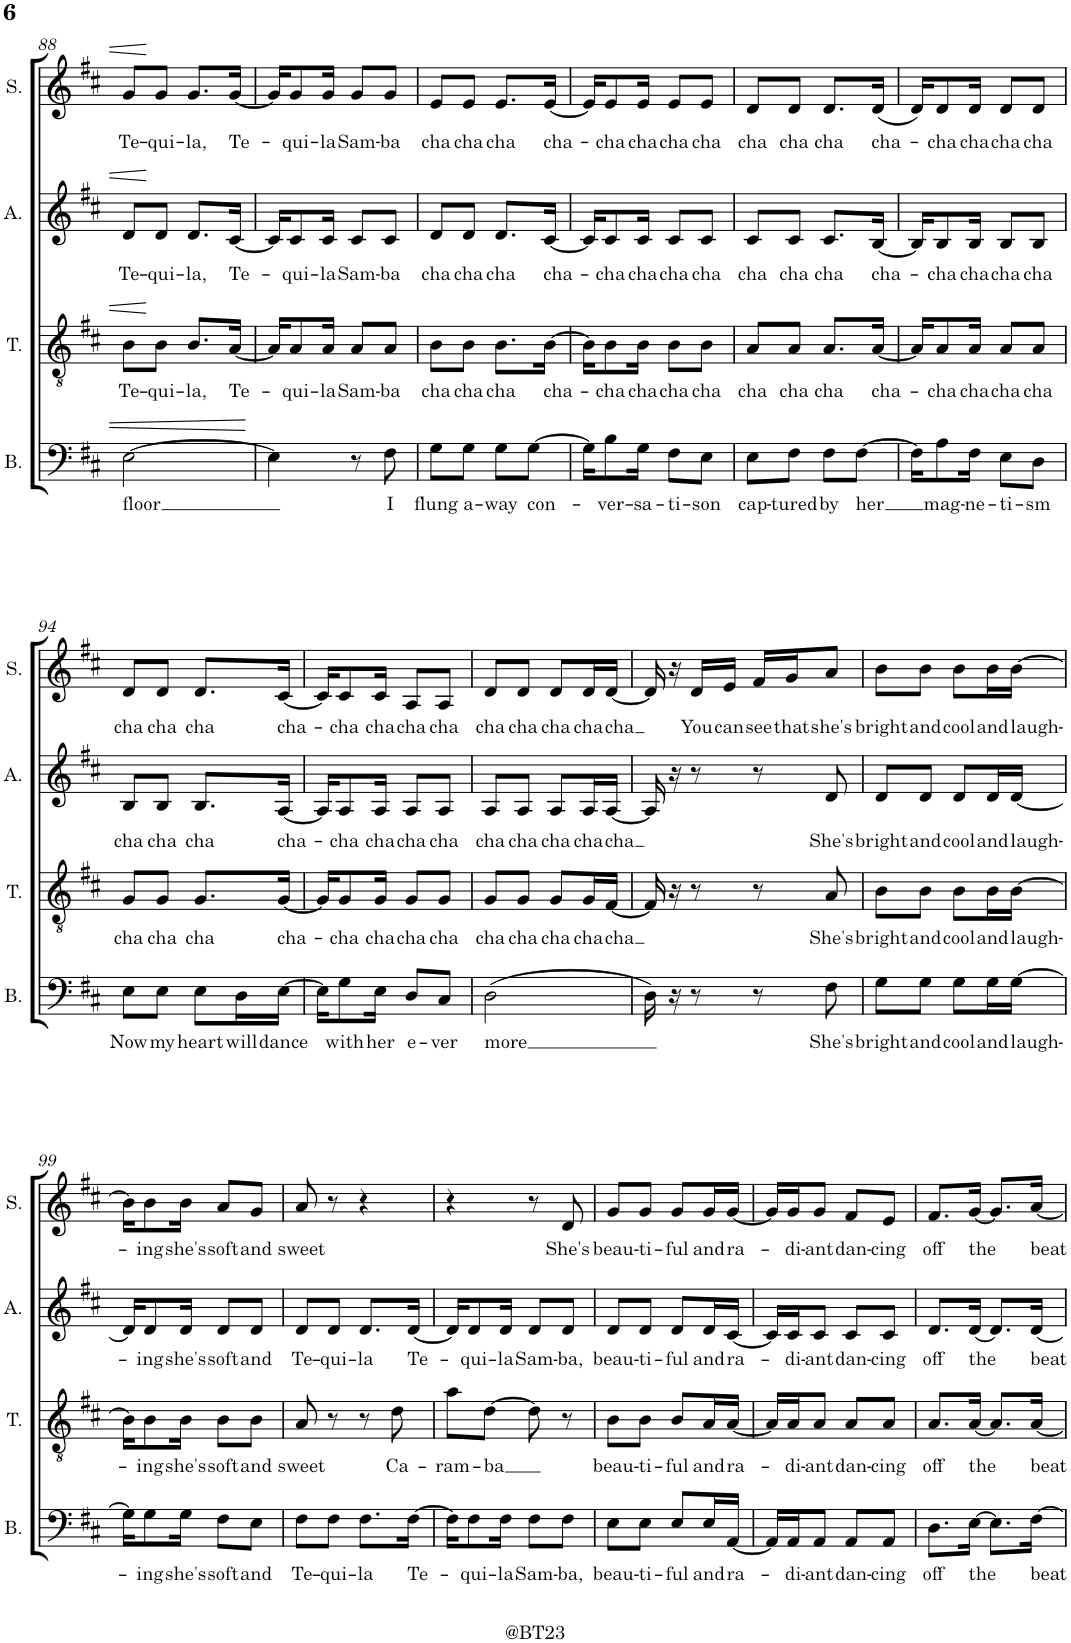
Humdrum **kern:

**kern	**text	**kern	**text	**kern	**text	**kern	**text
*part4	*part4	*part3	*part3	*part2	*part2	*part1	*part1
*staff4	*staff4	*staff3	*staff3	*staff2	*staff2	*staff1	*staff1
*I"Bass	*	*I"Tenor	*	*I"Alto	*	*I"Soprano	*
*I'B.	*	*I'T.	*	*I'A.	*	*I'S.	*
!!LO:PB:g=z
*clefF4	*	*clefGv2	*	*clefG2	*	*clefG2	*
*k[f#c#]	*	*k[f#c#]	*	*k[f#c#]	*	*k[f#c#]	*
*M2/4	*	*M2/4	*	*M2/4	*	*M2/4	*
=88	=88	=88	=88	=88	=88	=88	=88
!	!LO:LY:b	!	!LO:LY:b	!	!LO:LY:b	!	!LO:LY:b
[2E\	floor	8B\L	Te-	8d/L	Te-	8g/L	Te-
!	!	!	!LO:LY:b	!	!LO:LY:b	!	!LO:LY:b
.	.	8B\J	-qui-	8d/J	-qui-	8g/J	-qui-
!	!	!	!LO:LY:b	!	!LO:LY:b	!	!LO:LY:b
.	.	8.B/L	-la,	8.d/L	-la,	8.g/L	-la,
!	!	!	!LO:LY:b	!	!LO:LY:b	!	!LO:LY:b
.	.	[16A/Jk	Te-	[16c#/Jk	Te-	[16g/Jk	Te-
=89	=89	=89	=89	=89	=89	=89	=89
4E\]	.	16A/KL]	.	16c#/KL]	.	16g/KL]	.
!	!	!	!LO:LY:b	!	!LO:LY:b	!	!LO:LY:b
.	.	8A/	-qui-	8c#/	-qui-	8g/	-qui-
!	!	!	!LO:LY:b	!	!LO:LY:b	!	!LO:LY:b
.	.	16A/Jk	-la	16c#/Jk	-la	16g/Jk	-la
!	!	!	!LO:LY:b	!	!LO:LY:b	!	!LO:LY:b
8r	.	8A/L	Sam-	8c#/L	Sam-	8g/L	Sam-
!	!LO:LY:b	!	!LO:LY:b	!	!LO:LY:b	!	!LO:LY:b
8F#\	I	8A/J	-ba	8c#/J	-ba	8g/J	-ba
=90	=90	=90	=90	=90	=90	=90	=90
!	!LO:LY:b	!	!LO:LY:b	!	!LO:LY:b	!	!LO:LY:b
8G\L	flung	8B\L	cha	8d/L	cha	8e/L	cha
!	!LO:LY:b	!	!LO:LY:b	!	!LO:LY:b	!	!LO:LY:b
8G\J	a-	8B\J	cha	8d/J	cha	8e/J	cha
!	!LO:LY:b	!	!LO:LY:b	!	!LO:LY:b	!	!LO:LY:b
8G\L	-way	8.B\L	cha	8.d/L	cha	8.e/L	cha
!	!LO:LY:b	!	!	!	!	!	!
[8G\J	con-	.	.	.	.	.	.
!	!	!	!LO:LY:b	!	!LO:LY:b	!	!LO:LY:b
.	.	[16B\Jk	cha-	[16c#/Jk	cha-	[16e/Jk	cha-
=91	=91	=91	=91	=91	=91	=91	=91
16G\KL]	.	16B\KL]	.	16c#/KL]	.	16e/KL]	.
!	!LO:LY:b	!	!LO:LY:b	!	!LO:LY:b	!	!LO:LY:b
8B\	-ver-	8B\	-cha	8c#/	-cha	8e/	-cha
!	!LO:LY:b	!	!LO:LY:b	!	!LO:LY:b	!	!LO:LY:b
16G\Jk	-sa-	16B\Jk	cha	16c#/Jk	cha	16e/Jk	cha
!	!LO:LY:b	!	!LO:LY:b	!	!LO:LY:b	!	!LO:LY:b
8F#\L	-ti-	8B\L	cha	8c#/L	cha	8e/L	cha
!	!LO:LY:b	!	!LO:LY:b	!	!LO:LY:b	!	!LO:LY:b
8E\J	-son	8B\J	cha	8c#/J	cha	8e/J	cha
=92	=92	=92	=92	=92	=92	=92	=92
!	!LO:LY:b	!	!LO:LY:b	!	!LO:LY:b	!	!LO:LY:b
8E\L	cap-	8A/L	cha	8c#/L	cha	8d/L	cha
!	!LO:LY:b	!	!LO:LY:b	!	!LO:LY:b	!	!LO:LY:b
8F#\J	-tured	8A/J	cha	8c#/J	cha	8d/J	cha
!	!LO:LY:b	!	!LO:LY:b	!	!LO:LY:b	!	!LO:LY:b
8F#\L	by	8.A/L	cha	8.c#/L	cha	8.d/L	cha
!	!LO:LY:b	!	!	!	!	!	!
[8F#\J	her	.	.	.	.	.	.
!	!	!	!LO:LY:b	!	!LO:LY:b	!	!LO:LY:b
.	.	[16A/Jk	cha-	[16B/Jk	cha-	(16d/Jk	cha-
=93	=93	=93	=93	=93	=93	=93	=93
16F#\KL]	.	16A/KL]	.	16B/KL]	.	16d/KL)	.
!	!LO:LY:b	!	!LO:LY:b	!	!LO:LY:b	!	!LO:LY:b
8A\	mag-	8A/	-cha	8B/	-cha	8d/	-cha
!	!LO:LY:b	!	!LO:LY:b	!	!LO:LY:b	!	!LO:LY:b
16F#\Jk	-ne-	16A/Jk	cha	16B/Jk	cha	16d/Jk	cha
!	!LO:LY:b	!	!LO:LY:b	!	!LO:LY:b	!	!LO:LY:b
8E\L	-ti-	8A/L	cha	8B/L	cha	8d/L	cha
!	!LO:LY:b	!	!LO:LY:b	!	!LO:LY:b	!	!LO:LY:b
8D\J	-sm	8A/J	cha	8B/J	cha	8d/J	cha
!!LO:LB:g=z
=94	=94	=94	=94	=94	=94	=94	=94
!	!LO:LY:b	!	!LO:LY:b	!	!LO:LY:b	!	!LO:LY:b
8E\L	Now	8G/L	cha	8B/L	cha	8d/L	cha
!	!LO:LY:b	!	!LO:LY:b	!	!LO:LY:b	!	!LO:LY:b
8E\J	my	8G/J	cha	8B/J	cha	8d/J	cha
!	!LO:LY:b	!	!LO:LY:b	!	!LO:LY:b	!	!LO:LY:b
8E\L	heart	8.G/L	cha	8.B/L	cha	8.d/L	cha
!	!LO:LY:b	!	!	!	!	!	!
16D\L	will	.	.	.	.	.	.
!	!LO:LY:b	!	!LO:LY:b	!	!LO:LY:b	!	!LO:LY:b
[16E\JJ	dance	[16G/Jk	cha-	[16A/Jk	cha-	[16c#/Jk	cha-
=95	=95	=95	=95	=95	=95	=95	=95
16E\KL]	.	16G/KL]	.	16A/KL]	.	16c#/KL]	.
!	!LO:LY:b	!	!LO:LY:b	!	!LO:LY:b	!	!LO:LY:b
8G\	with	8G/	-cha	8A/	-cha	8c#/	-cha
!	!LO:LY:b	!	!LO:LY:b	!	!LO:LY:b	!	!LO:LY:b
16E\Jk	her	16G/Jk	cha	16A/Jk	cha	16c#/Jk	cha
!	!LO:LY:b	!	!LO:LY:b	!	!LO:LY:b	!	!LO:LY:b
8D/L	e-	8G/L	cha	8A/L	cha	8A/L	cha
!	!LO:LY:b	!	!LO:LY:b	!	!LO:LY:b	!	!LO:LY:b
8C#/J	-ver	8G/J	cha	8A/J	cha	8A/J	cha
=96	=96	=96	=96	=96	=96	=96	=96
!	!LO:LY:b	!	!LO:LY:b	!	!LO:LY:b	!	!LO:LY:b
(2D\	more	8G/L	-cha	8A/L	-cha	8d/L	-cha
!	!	!	!LO:LY:b	!	!LO:LY:b	!	!LO:LY:b
.	.	8G/J	cha	8A/J	cha	8d/J	cha
!	!	!	!LO:LY:b	!	!LO:LY:b	!	!LO:LY:b
.	.	8G/L	cha	8A/L	cha	8d/L	cha
!	!	!	!LO:LY:b	!	!LO:LY:b	!	!LO:LY:b
.	.	16G/L	cha	16A/L	cha	16d/L	cha
!	!	!	!LO:LY:b	!	!LO:LY:b	!	!LO:LY:b
.	.	[16F#/JJ	cha	[16A/JJ	cha	[16d/JJ	cha
=97	=97	=97	=97	=97	=97	=97	=97
16D\)	.	16F#/]	.	16A/]	.	16d/]	.
16r	.	16r	.	16r	.	16r	.
!	!	!	!	!	!	!	!LO:LY:b
8r	.	8r	.	8r	.	16d/LL	You
!	!	!	!	!	!	!	!LO:LY:b
.	.	.	.	.	.	16e/JJ	can
!	!	!	!	!	!	!	!LO:LY:b
8r	.	8r	.	8r	.	16f#/LL	see
!	!	!	!	!	!	!	!LO:LY:b
.	.	.	.	.	.	16g/J	that
!	!LO:LY:b	!	!LO:LY:b	!	!LO:LY:b	!	!LO:LY:b
8F#\	She's	8A/	She's	8d/	She's	8a/J	she's
=98	=98	=98	=98	=98	=98	=98	=98
!	!LO:LY:b	!	!LO:LY:b	!	!LO:LY:b	!	!LO:LY:b
8G\L	bright	8B\L	bright	8d/L	bright	8b\L	bright
!	!LO:LY:b	!	!LO:LY:b	!	!LO:LY:b	!	!LO:LY:b
8G\J	and	8B\J	and	8d/J	and	8b\J	and
!	!LO:LY:b	!	!LO:LY:b	!	!LO:LY:b	!	!LO:LY:b
8G\L	cool	8B\L	cool	8d/L	cool	8b\L	cool
!	!LO:LY:b	!	!LO:LY:b	!	!LO:LY:b	!	!LO:LY:b
16G\L	and	16B\L	and	16d/L	and	16b\L	and
!	!LO:LY:b	!	!LO:LY:b	!	!LO:LY:b	!	!LO:LY:b
[16G\JJ	laugh-	[16B\JJ	laugh-	[16d/JJ	laugh-	[16b\JJ	laugh-
!!LO:LB:g=z
=99	=99	=99	=99	=99	=99	=99	=99
16G\KL]	.	16B\KL]	.	16d/KL]	.	16b\KL]	.
!	!LO:LY:b	!	!LO:LY:b	!	!LO:LY:b	!	!LO:LY:b
8G\	-ing	8B\	-ing	8d/	-ing	8b\	-ing
!	!LO:LY:b	!	!LO:LY:b	!	!LO:LY:b	!	!LO:LY:b
16G\Jk	she's	16B\Jk	she's	16d/Jk	she's	16b\Jk	she's
!	!LO:LY:b	!	!LO:LY:b	!	!LO:LY:b	!	!LO:LY:b
8F#\L	soft	8B\L	soft	8d/L	soft	8a/L	soft
!	!LO:LY:b	!	!LO:LY:b	!	!LO:LY:b	!	!LO:LY:b
8E\J	and	8B\J	and	8d/J	and	8g/J	and
=100	=100	=100	=100	=100	=100	=100	=100
!	!LO:LY:b	!	!LO:LY:b	!	!LO:LY:b	!	!LO:LY:b
8F#\L	Te-	8A/	sweet	8d/L	Te-	8a/	sweet
!	!LO:LY:b	!	!	!	!LO:LY:b	!	!
8F#\J	-qui-	8r	.	8d/J	-qui-	8r	.
!	!LO:LY:b	!	!	!	!LO:LY:b	!	!
8.F#\L	-la	8r	.	8.d/L	-la	4r	.
!	!	!	!LO:LY:b	!	!	!	!
.	.	8d\	Ca-	.	.	.	.
!	!LO:LY:b	!	!	!	!LO:LY:b	!	!
[16F#\Jk	Te-	.	.	[16d/Jk	Te-	.	.
=101	=101	=101	=101	=101	=101	=101	=101
!	!	!	!LO:LY:b	!	!	!	!
16F#\KL]	.	8a\L	-ram-	16d/KL]	.	4r	.
!	!LO:LY:b	!	!	!	!LO:LY:b	!	!
8F#\	-qui-	.	.	8d/	-qui-	.	.
!	!	!	!LO:LY:b	!	!	!	!
.	.	[8d\J	-ba	.	.	.	.
!	!LO:LY:b	!	!	!	!LO:LY:b	!	!
16F#\Jk	-la	.	.	16d/Jk	-la	.	.
!	!LO:LY:b	!	!	!	!LO:LY:b	!	!
8F#\L	Sam-	8d\]	.	8d/L	Sam-	8r	.
!	!LO:LY:b	!	!	!	!LO:LY:b	!	!LO:LY:b
8F#\J	-ba,	8r	.	8d/J	-ba,	8d/	She's
=102	=102	=102	=102	=102	=102	=102	=102
!	!LO:LY:b	!	!LO:LY:b	!	!LO:LY:b	!	!LO:LY:b
8E\L	beau-	8B\L	beau-	8d/L	beau-	8g/L	beau-
!	!LO:LY:b	!	!LO:LY:b	!	!LO:LY:b	!	!LO:LY:b
8E\J	-ti-	8B\J	-ti-	8d/J	-ti-	8g/J	-ti-
!	!LO:LY:b	!	!LO:LY:b	!	!LO:LY:b	!	!LO:LY:b
8E/L	-ful	8B/L	-ful	8d/L	-ful	8g/L	-ful
!	!LO:LY:b	!	!LO:LY:b	!	!LO:LY:b	!	!LO:LY:b
16E/L	and	16A/L	and	16d/L	and	16g/L	and
!	!LO:LY:b	!	!LO:LY:b	!	!LO:LY:b	!	!LO:LY:b
[16AA/JJ	ra-	[16A/JJ	ra-	[16c#/JJ	ra-	[16g/JJ	ra-
=103	=103	=103	=103	=103	=103	=103	=103
16AA/LL]	.	16A/LL]	.	16c#/LL]	.	16g/LL]	.
!	!LO:LY:b	!	!LO:LY:b	!	!LO:LY:b	!	!LO:LY:b
16AA/J	-di-	16A/J	-di-	16c#/J	-di-	16g/J	-di-
!	!LO:LY:b	!	!LO:LY:b	!	!LO:LY:b	!	!LO:LY:b
8AA/J	-ant	8A/J	-ant	8c#/J	-ant	8g/J	-ant
!	!LO:LY:b	!	!LO:LY:b	!	!LO:LY:b	!	!LO:LY:b
8AA/L	dan-	8A/L	dan-	8c#/L	dan-	8f#/L	dan-
!	!LO:LY:b	!	!LO:LY:b	!	!LO:LY:b	!	!LO:LY:b
8AA/J	-cing	8A/J	-cing	8c#/J	-cing	8e/J	-cing
=104	=104	=104	=104	=104	=104	=104	=104
!	!LO:LY:b	!	!LO:LY:b	!	!LO:LY:b	!	!LO:LY:b
8.D\L	off	8.A/L	off	8.d/L	off	8.f#/L	off
!	!LO:LY:b	!	!LO:LY:b	!	!LO:LY:b	!	!LO:LY:b
[16E\Jk	the	[16A/Jk	the	[16d/Jk	the	[16g/Jk	the
8.E\L]	.	8.A/L]	.	8.d/L]	.	8.g/L]	.
!	!LO:LY:b	!	!LO:LY:b	!	!LO:LY:b	!	!LO:LY:b
[16F#\Jk	beat	[16A/Jk	beat	[16d/Jk	beat	[16a/Jk	beat
=	=	=	=	=	=	=	=
*-	*-	*-	*-	*-	*-	*-	*-
